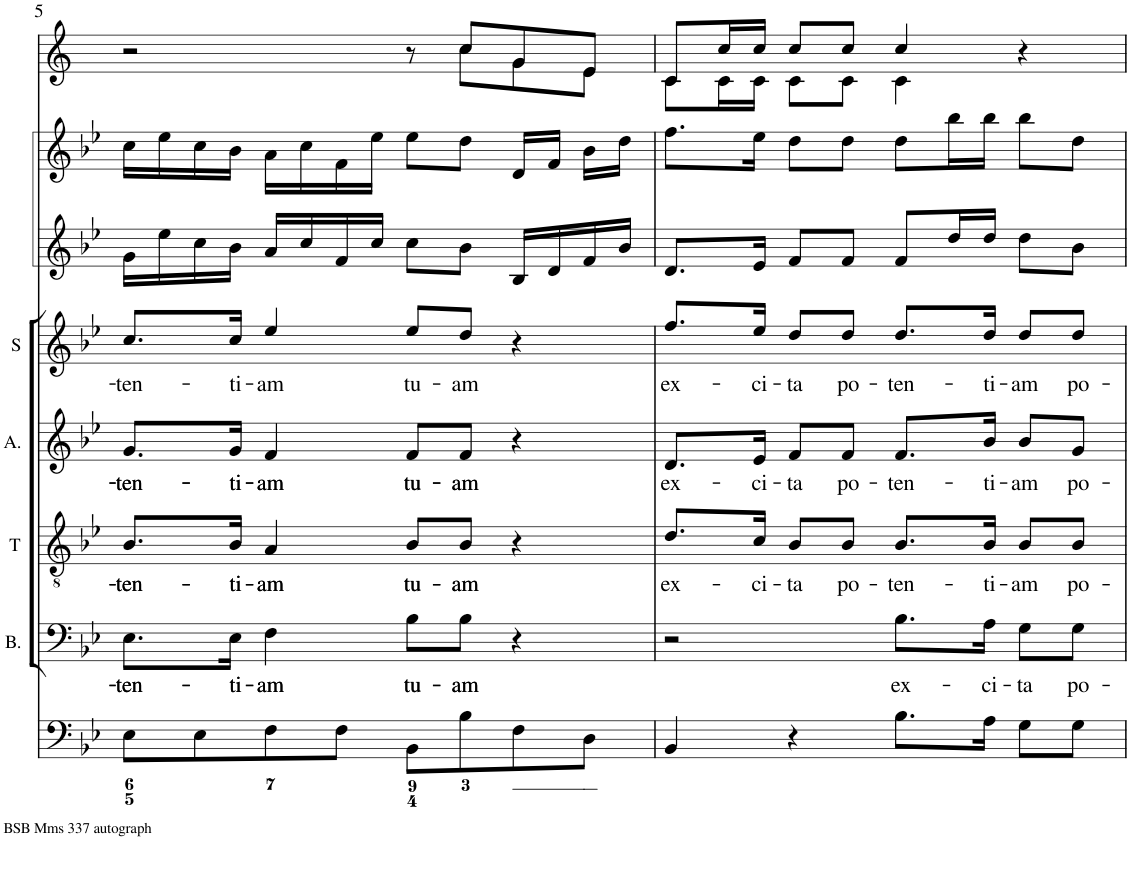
**kern	**kern	**text	**kern	**text	**kern	**text	**kern	**text	**kern	**kern	**kern
*part8	*part7	*part7	*part6	*part6	*part5	*part5	*part4	*part4	*part3	*part2	*part1
*staff8	*staff7	*staff7	*staff6	*staff6	*staff5	*staff5	*staff4	*staff4	*staff3	*staff2	*staff1
*I"Organ	*I"Basse	*	*I"Tenor	*	*I"Alto	*	*I"Soprane	*	*I"Violino 2	*I"Violino 1	*I"Clarini in B[b]
*	*I'B.	*	*I'T	*	*I'A.	*	*I'S	*	*I'Vln	*I'Vln	*
!!LO:PB:g=z
*clefF4	*clefF4	*	*clefGv2	*	*clefG2	*	*clefG2	*	*clefG2	*clefG2	*clefG2
*	*	*	*	*	*	*	*	*	*	*	*Trd1c2
*k[b-e-]	*k[b-e-]	*	*k[b-e-]	*	*k[b-e-]	*	*k[b-e-]	*	*k[b-e-]	*k[b-e-]	*k[]
*M4/4	*M4/4	*	*M4/4	*	*M4/4	*	*M4/4	*	*M4/4	*M4/4	*M4/4
*met(c)	*met(c)	*	*met(c)	*	*met(c)	*	*met(c)	*	*met(c)	*met(c)	*met(c)
=5	=5	=5	=5	=5	=5	=5	=5	=5	=5	=5	=5
!	!	!LO:LY:b	!	!LO:LY:b	!	!LO:LY:b	!	!LO:LY:b	!	!	!
*	*	*	*	*	*	*	*	*	*	*	*^
8E-\L	8.E-\L	-ten-	8.B-/L	-ten-	8.g/L	-ten-	8.cc/L	-ten-	16g\LL	16cc\LL	2r	8ryy
.	.	.	.	.	.	.	.	.	16ee-\	16ee-\	.	.
*	*	*	*	*	*	*	*	*	*	*	*v	*v
8E-\	.	.	.	.	.	.	.	.	16cc\	16cc\	.
!	!	!LO:LY:b	!	!LO:LY:b	!	!LO:LY:b	!	!LO:LY:b	!	!	!
.	16E-\Jk	-ti-	16B-/Jk	-ti-	16g/Jk	-ti-	16cc/Jk	-ti-	16b-\JJ	16b-\JJ	.
!	!	!LO:LY:b	!	!LO:LY:b	!	!LO:LY:b	!	!LO:LY:b	!	!	!
8F\	4F\	-am	4A/	-am	4f/	-am	4ee-/	-am	16a/LL	16a\LL	.
.	.	.	.	.	.	.	.	.	16cc/	16cc\	.
8F\J	.	.	.	.	.	.	.	.	16f/	16f\	.
.	.	.	.	.	.	.	.	.	16cc/JJ	16ee-\JJ	.
!	!	!LO:LY:b	!	!LO:LY:b	!	!LO:LY:b	!	!LO:LY:b	!	!	!
8BB-\L	8B-\L	tu-	8B-/L	tu-	8f/L	tu-	8ee-/L	tu-	8cc\L	8ee-\L	8r
!	!	!LO:LY:b	!	!LO:LY:b	!	!LO:LY:b	!	!LO:LY:b	!	!	!
*	*	*	*	*	*	*	*	*	*	*	*^
8B-\	8B-\J	-am	8B-/J	-am	8f/J	-am	8dd/J	-am	8b-\J	8dd\J	8cc/L	8cc\L
8F\	4r	.	4r	.	4r	.	4r	.	16B-/LL	16d/LL	8g/	8g\
.	.	.	.	.	.	.	.	.	16d/	16f/JJ	.	.
8D\J	.	.	.	.	.	.	.	.	16f/	16b-\LL	8e/J	8e\J
.	.	.	.	.	.	.	.	.	16b-/JJ	16dd\JJ	.	.
=6	=6	=6	=6	=6	=6	=6	=6	=6	=6	=6	=6	=6
!	!	!	!	!LO:LY:b	!	!LO:LY:b	!	!LO:LY:b	!	!	!	!
4BB-/	2r	.	8.d/L	ex-	8.d/L	ex-	8.ff/L	ex-	8.d/L	8.ff\L	8c/L	8c\L
.	.	.	.	.	.	.	.	.	.	.	16cc/L	16c\L
!	!	!	!	!LO:LY:b	!	!LO:LY:b	!	!LO:LY:b	!	!	!	!
.	.	.	16c/Jk	-ci-	16e-/Jk	-ci-	16ee-/Jk	-ci-	16e-/Jk	16ee-\Jk	16cc/JJ	16c\JJ
!	!	!	!	!LO:LY:b	!	!LO:LY:b	!	!LO:LY:b	!	!	!	!
4r	.	.	8B-/L	-ta	8f/L	-ta	8dd/L	-ta	8f/L	8dd\L	8cc/L	8c\L
!	!	!	!	!LO:LY:b	!	!LO:LY:b	!	!LO:LY:b	!	!	!	!
.	.	.	8B-/J	po-	8f/J	po-	8dd/J	po-	8f/J	8dd\J	8cc/J	8c\J
!	!	!LO:LY:b	!	!LO:LY:b	!	!LO:LY:b	!	!LO:LY:b	!	!	!	!
8.B-\L	8.B-\L	ex-	8.B-/L	-ten-	8.f/L	-ten-	8.dd/L	-ten-	8f/L	8dd\L	4cc/	4c\
.	.	.	.	.	.	.	.	.	16dd/L	16bb-\L	.	.
!	!	!LO:LY:b	!	!LO:LY:b	!	!LO:LY:b	!	!LO:LY:b	!	!	!	!
16A\Jk	16A\Jk	-ci-	16B-/Jk	-ti-	16b-/Jk	-ti-	16dd/Jk	-ti-	16dd/JJ	16bb-\JJ	.	.
!	!	!LO:LY:b	!	!LO:LY:b	!	!LO:LY:b	!	!LO:LY:b	!	!	!	!
8G\L	8G\L	-ta	8B-/L	-am	8b-/L	-am	8dd/L	-am	8dd\L	8bb-\L	4r	4ryy
!	!	!LO:LY:b	!	!LO:LY:b	!	!LO:LY:b	!	!LO:LY:b	!	!	!	!
8G\J	8G\J	po-	8B-/J	po-	8g/J	po-	8dd/J	po-	8b-\J	8dd\J	.	.
*	*	*	*	*	*	*	*	*	*	*	*v	*v
=	=	=	=	=	=	=	=	=	=	=	=
*-	*-	*-	*-	*-	*-	*-	*-	*-	*-	*-	*-
